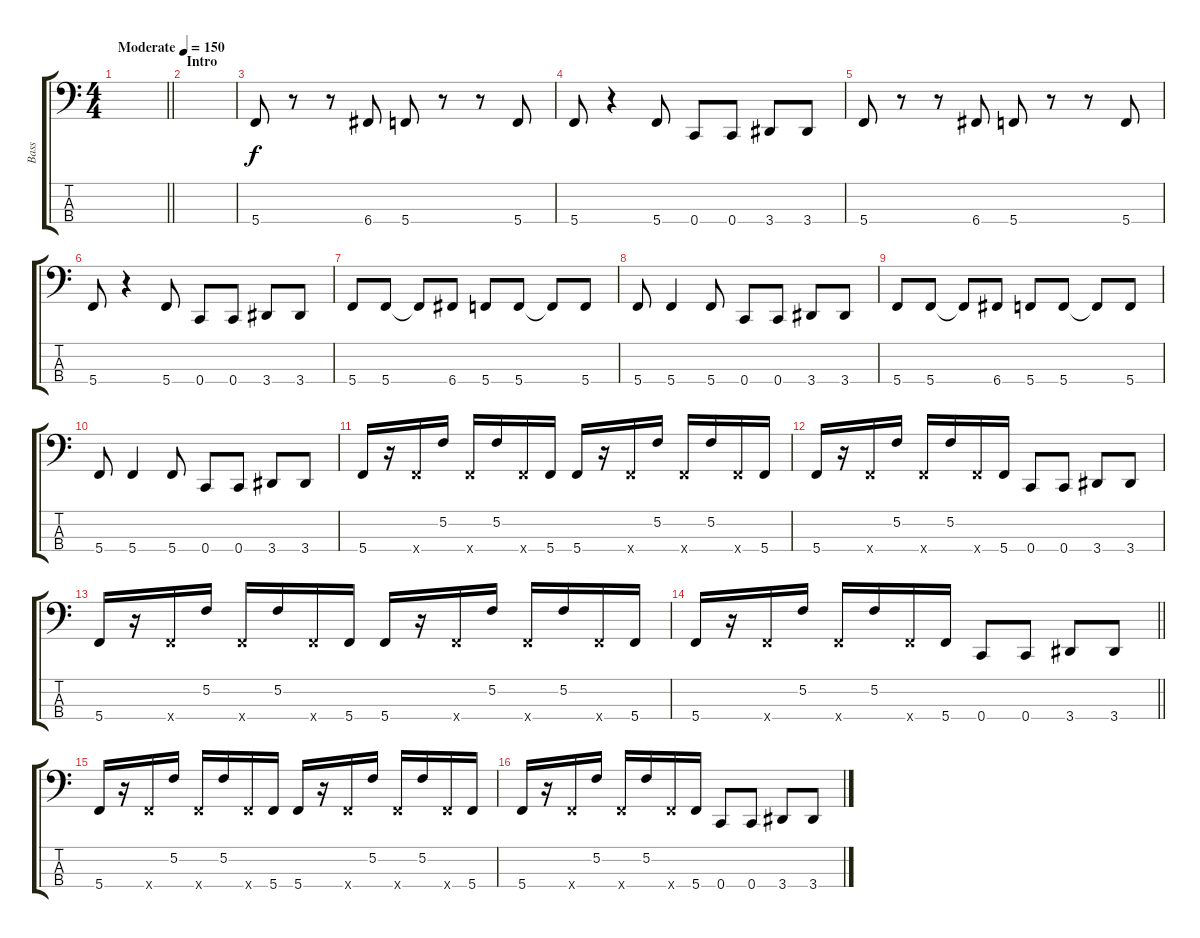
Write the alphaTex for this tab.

\track ("Bass" "Bass") {instrument slapbass1}
\staff {score tabs}
\tuning (F2 C2 G1 C1) {hide}
\ts (4 4)
\tempo (150 "Moderate")
\clef f4
\barLineRight lightlight
\ks c
|
\section ("" "Intro")
|
5.4.8 r.8 r.8 6.4.8 5.4.8 r.8 r.8 5.4.8 |
5.4.8 r.4 5.4.8 0.4.8 0.4.8 3.4.8 3.4.8 |
5.4.8 r.8 r.8 6.4.8 5.4.8 r.8 r.8 5.4.8 |
5.4.8 r.4 5.4.8 0.4.8 0.4.8 3.4.8 3.4.8 |
5.4.8 5.4.8 5.4{t}.8 6.4.8 5.4.8 5.4.8 5.4{t}.8 5.4.8 |
5.4.8 5.4.4 5.4.8 0.4.8 0.4.8 3.4.8 3.4.8 |
5.4.8 5.4.8 5.4{t}.8 6.4.8 5.4.8 5.4.8 5.4{t}.8 5.4.8 |
5.4.8 5.4.4 5.4.8 0.4.8 0.4.8 3.4.8 3.4.8 |
5.4.16 r.16 5.4{x}.16 5.2.16 5.4{x}.16 5.2.16 5.4{x}.16 5.4.16 5.4.16 r.16 5.4{x}.16 5.2.16 5.4{x}.16 5.2.16 5.4{x}.16 5.4.16 |
5.4.16 r.16 5.4{x}.16 5.2.16 5.4{x}.16 5.2.16 5.4{x}.16 5.4.16 0.4.8 0.4.8 3.4.8 3.4.8 |
5.4.16 r.16 5.4{x}.16 5.2.16 5.4{x}.16 5.2.16 5.4{x}.16 5.4.16 5.4.16 r.16 5.4{x}.16 5.2.16 5.4{x}.16 5.2.16 5.4{x}.16 5.4.16 |
\barLineRight lightlight
5.4.16 r.16 5.4{x}.16 5.2.16 5.4{x}.16 5.2.16 5.4{x}.16 5.4.16 0.4.8 0.4.8 3.4.8 3.4.8 |
5.4.16 r.16 5.4{x}.16 5.2.16 5.4{x}.16 5.2.16 5.4{x}.16 5.4.16 5.4.16 r.16 5.4{x}.16 5.2.16 5.4{x}.16 5.2.16 5.4{x}.16 5.4.16 |
5.4.16 r.16 5.4{x}.16 5.2.16 5.4{x}.16 5.2.16 5.4{x}.16 5.4.16 0.4.8 0.4.8 3.4.8 3.4.8
